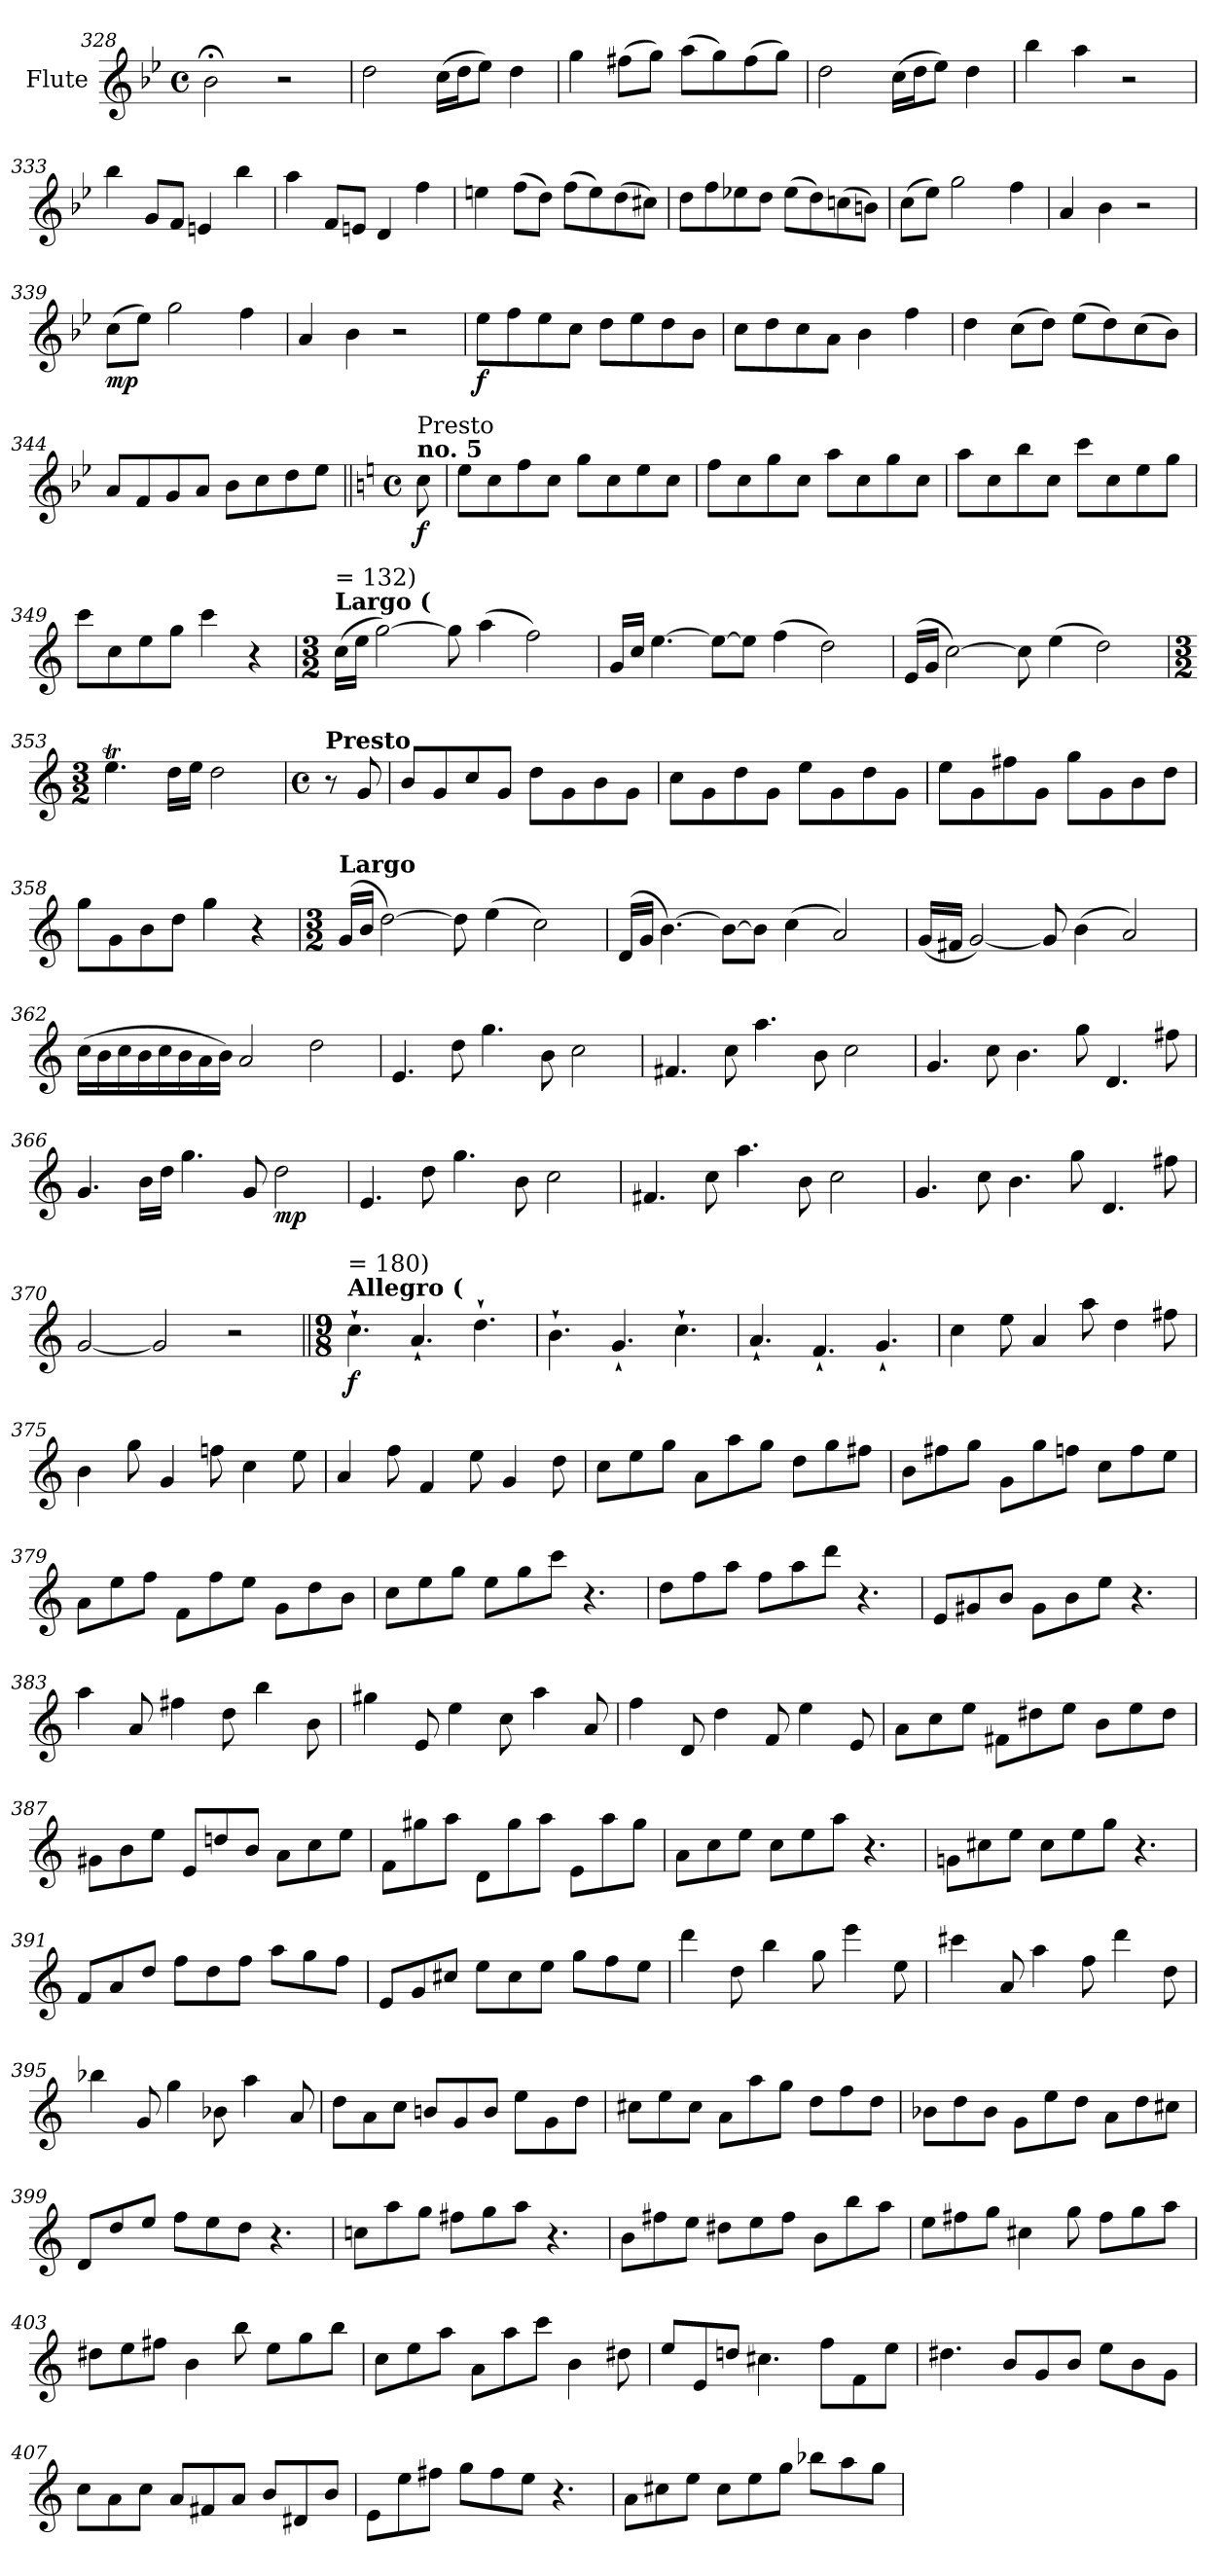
**kern	**dynam
*part1	*part1
*staff1	*staff1
*I"Flute	*
*I'Fl.	*
*clefG2	*
*k[b-e-]	*
*M4/4	*
*met(c)	*
=328	=328
2b-;<\	.
2r	.
=329	=329
2dd\	.
(16cc\LL	.
16dd\J	.
8ee-\J)	.
4dd\	.
=330	=330
4gg\	.
(8ff#X\L	.
8gg\J)	.
(8aa\L	.
8gg\)	.
(8ff#\	.
8gg\J)	.
!!LO:LB:g=z
=331	=331
2dd\	.
(16cc\LL	.
16dd\J	.
8ee-\J)	.
4dd\	.
=332	=332
4bb-\	.
4aa\	.
2r	.
=333	=333
4bb-\	.
8g/L	.
8f/J	.
4en/	.
4bb-\	.
=334	=334
4aa\	.
8f/L	.
8en/J	.
4d/	.
4ff\	.
=335	=335
4een\	.
(8ff\L	.
8dd\J)	.
(8ff\L	.
8ee\)	.
(8dd\	.
8cc#X\J)	.
=336	=336
8dd\L	.
8ff\	.
8ee-X\	.
8dd\J	.
(8ee-\L	.
8dd\)	.
(8ccn\	.
8bn\J)	.
!!LO:LB:g=z
=337	=337
(8cc\L	.
8ee-\J)	.
2gg\	.
4ff\	.
=338	=338
4a/	.
4b-\	.
2r	.
=339	=339
!	!LO:DY:b
(8cc\L	mp
8ee-\J)	.
2gg\	.
4ff\	.
=340	=340
4a/	.
4b-\	.
2r	.
=341	=341
!	!LO:DY:b
8ee-\L	f
8ff\	.
8ee-\	.
8cc\J	.
8dd\L	.
8ee-\	.
8dd\	.
8b-\J	.
=342	=342
8cc\L	.
8dd\	.
8cc\	.
8a\J	.
4b-\	.
4ff\	.
=343	=343
4dd\	.
(8cc\L	.
8dd\J)	.
(8ee-\L	.
8dd\)	.
(8cc\	.
8b-\J)	.
!!LO:PB:g=z
=344	=344
8a/L	.
8f/	.
8g/	.
8a/J	.
8b-\L	.
8cc\	.
8dd\	.
8ee-\J	.
=345||	=345||
*k[]	*
*M4/4	*
*met(c)	*
*MM180	*
!LO:TX:a:B:t=no. 5	!
!LO:TX:a:t=Presto	!
!	!LO:DY:b
8cc\	f
=346	=346
8ee\L	.
8cc\	.
8ff\	.
8cc\J	.
8gg\L	.
8cc\	.
8ee\	.
8cc\J	.
=347	=347
8ff\L	.
8cc\	.
8gg\	.
8cc\J	.
8aa\L	.
8cc\	.
8gg\	.
8cc\J	.
=348	=348
8aa\L	.
8cc\	.
8bb\	.
8cc\J	.
8ccc\L	.
8cc\	.
8ee\	.
8gg\J	.
!!LO:LB:g=z
=349	=349
8ccc\L	.
8cc\	.
8ee\	.
8gg\J	.
4ccc\	.
4r	.
=350	=350
*M3/2	*
!LO:TX:a:B:t=Largo (	!
!LO:TX:a:t== 132)	!
(16cc\LL	.
16ee\JJ	.
[2gg\)	.
8gg\]	.
(4aa\	.
2ff\)	.
=351	=351
16g/LL	.
16cc/JJ	.
[4.ee\	.
8ee\L_	.
8ee\J]	.
(4ff\	.
2dd\)	.
=352	=352
(16e/LL	.
16g/JJ	.
[2cc\)	.
8cc\]	.
(4ee\	.
2dd\)	.
=353	=353
*M3/2	*
4.eet\	.
16dd\LL	.
16eeTTT\JJ	.
2dd\	.
=354	=354
*M4/4	*
*met(c)	*
!LO:TX:a:B:t=Presto	!
8r	.
8g/	.
!!LO:LB:g=z
=355	=355
8b/L	.
8g/	.
8cc/	.
8g/J	.
8dd\L	.
8g\	.
8b\	.
8g\J	.
=356	=356
8cc\L	.
8g\	.
8dd\	.
8g\J	.
8ee\L	.
8g\	.
8dd\	.
8g\J	.
=357	=357
8ee\L	.
8g\	.
8ff#X\	.
8g\J	.
8gg\L	.
8g\	.
8b\	.
8dd\J	.
=358	=358
8gg\L	.
8g\	.
8b\	.
8dd\J	.
4gg\	.
4r	.
=359	=359
*M3/2	*
!LO:TX:a:B:t=Largo	!
!	!LO:DY:b
(16g/LL	other-dynamics
16b/JJ	.
[2dd\)	.
8dd\]	.
(4ee\	.
2cc\)	.
!!LO:LB:g=z
=360	=360
(16d/LL	.
16g/JJ	.
[4.b\)	.
8b\L_	.
8b\J]	.
(4cc\	.
2a/)	.
=361	=361
(16g/LL	.
16f#X/JJ	.
[2g/)	.
8g/]	.
(4b\	.
2a/)	.
=362	=362
(16cc\LL	.
16b\	.
16cc\	.
16b\	.
16cc\	.
16b\	.
16a\	.
16b\JJ)	.
2a/	.
2dd\	.
=363	=363
4.e/	.
8dd\	.
4.gg\	.
8b\	.
2cc\	.
=364	=364
4.f#X/	.
8cc\	.
4.aa\	.
8b\	.
2cc\	.
!!LO:LB:g=z
=365	=365
4.g/	.
8cc\	.
4.b\	.
8gg\	.
4.d/	.
8ff#X\	.
=366	=366
4.g/	.
16b\LL	.
16dd\JJ	.
4.gg\	.
8g/	.
!	!LO:DY:b
2dd\	mp
=367	=367
4.e/	.
8dd\	.
4.gg\	.
8b\	.
2cc\	.
=368	=368
4.f#X/	.
8cc\	.
4.aa\	.
8b\	.
2cc\	.
=369	=369
4.g/	.
8cc\	.
4.b\	.
8gg\	.
4.d/	.
8ff#X\	.
=370	=370
[2g/	.
2g/]	.
2r	.
!!LO:LB:g=z
=371||	=371||
*M9/8	*
!LO:TX:a:B:t=Allegro (	!
!LO:TX:a:t== 180)	!
!	!LO:DY:b
4.cc`\	f
4.a`/	.
4.dd`\	.
=372	=372
4.b`\	.
4.g`/	.
4.cc`\	.
=373	=373
4.a`/	.
4.f`/	.
4.g`/	.
=374	=374
4cc\	.
8ee\	.
4a/	.
8aa\	.
4dd\	.
8ff#X\	.
=375	=375
4b\	.
8gg\	.
4g/	.
8ffn\	.
4cc\	.
8ee\	.
=376	=376
4a/	.
8ff\	.
4f/	.
8ee\	.
4g/	.
8dd\	.
!!LO:LB:g=z
=377	=377
8cc\L	.
8ee\	.
8gg\J	.
8a\L	.
8aa\	.
8gg\J	.
8dd\L	.
8gg\	.
8ff#X\J	.
=378	=378
8b\L	.
8ff#X\	.
8gg\J	.
8g\L	.
8gg\	.
8ffn\J	.
8cc\L	.
8ff\	.
8ee\J	.
=379	=379
8a\L	.
8ee\	.
8ff\J	.
8f\L	.
8ff\	.
8ee\J	.
8g\L	.
8dd\	.
8b\J	.
=380	=380
8cc\L	.
8ee\	.
8gg\J	.
8ee\L	.
8gg\	.
8ccc\J	.
4.r	.
=381	=381
8dd\L	.
8ff\	.
8aa\J	.
8ff\L	.
8aa\	.
8ddd\J	.
4.r	.
!!LO:LB:g=z
=382	=382
8e/L	.
8g#X/	.
8b/J	.
8g#\L	.
8b\	.
8ee\J	.
4.r	.
=383	=383
4aa\	.
8a/	.
4ff#X\	.
8dd\	.
4bb\	.
8b\	.
=384	=384
4gg#X\	.
8e/	.
4ee\	.
8cc\	.
4aa\	.
8a/	.
=385	=385
4ff\	.
8d/	.
4dd\	.
8f/	.
4ee\	.
8e/	.
=386	=386
8a\L	.
8cc\	.
8ee\J	.
8f#X\L	.
8dd#X\	.
8ee\J	.
8b\L	.
8ee\	.
8dd#\J	.
!!LO:LB:g=z
=387	=387
8g#X\L	.
8b\	.
8ee\J	.
8e/L	.
8ddn/	.
8b/J	.
8a\L	.
8cc\	.
8ee\J	.
=388	=388
8f\L	.
8gg#X\	.
8aa\J	.
8d\L	.
8gg#\	.
8aa\J	.
8e\L	.
8aa\	.
8gg#\J	.
=389	=389
8a\L	.
8cc\	.
8ee\J	.
8cc\L	.
8ee\	.
8aa\J	.
4.r	.
=390	=390
8gn\L	.
8cc#X\	.
8ee\J	.
8cc#\L	.
8ee\	.
8gg\J	.
4.r	.
=391	=391
8f/L	.
8a/	.
8dd/J	.
8ff\L	.
8dd\	.
8ff\J	.
8aa\L	.
8gg\	.
8ff\J	.
!!LO:LB:g=z
=392	=392
8e/L	.
8g/	.
8cc#X/J	.
8ee\L	.
8cc#\	.
8ee\J	.
8gg\L	.
8ff\	.
8ee\J	.
=393	=393
4ddd\	.
8dd\	.
4bb\	.
8gg\	.
4eee\	.
8ee\	.
=394	=394
4ccc#X\	.
8a/	.
4aa\	.
8ff\	.
4ddd\	.
8dd\	.
=395	=395
4bb-X\	.
8g/	.
4gg\	.
8b-X\	.
4aa\	.
8a/	.
=396	=396
8dd\L	.
8a\	.
8cc\J	.
8bn/L	.
8g/	.
8b/J	.
8ee\L	.
8g\	.
8dd\J	.
!!LO:LB:g=z
=397	=397
8cc#X\L	.
8ee\	.
8cc#\J	.
8a\L	.
8aa\	.
8gg\J	.
8dd\L	.
8ff\	.
8dd\J	.
=398	=398
8b-X\L	.
8dd\	.
8b-\J	.
8g\L	.
8ee\	.
8dd\J	.
8a\L	.
8dd\	.
8cc#X\J	.
=399	=399
8d/L	.
8dd/	.
8ee/J	.
8ff\L	.
8ee\	.
8dd\J	.
4.r	.
=400	=400
8ccn\L	.
8aa\	.
8gg\J	.
8ff#X\L	.
8gg\	.
8aa\J	.
4.r	.
!!LO:PB:g=z
=401	=401
8b\L	.
8ff#X\	.
8ee\J	.
8dd#X\L	.
8ee\	.
8ff#\J	.
8b\L	.
8bb\	.
8aa\J	.
=402	=402
8ee\L	.
8ff#X\	.
8gg\J	.
4cc#X\	.
8gg\	.
8ff#\L	.
8gg\	.
8aa\J	.
=403	=403
8dd#X\L	.
8ee\	.
8ff#X\J	.
4b\	.
8bb\	.
8ee\L	.
8gg\	.
8bb\J	.
=404	=404
8cc\L	.
8ee\	.
8aa\J	.
8a\L	.
8aa\	.
8ccc\J	.
4b\	.
8dd#X\	.
!!LO:LB:g=z
=405	=405
8ee/L	.
8e/	.
8ddn/J	.
4.cc#X\	.
8ff\L	.
8f\	.
8ee\J	.
=406	=406
4.dd#X\	.
8b/L	.
8g/	.
8b/J	.
8ee\L	.
8b\	.
8g\J	.
=407	=407
8cc\L	.
8a\	.
8cc\J	.
8a/L	.
8f#X/	.
8a/J	.
8b/L	.
8d#X/	.
8b/J	.
=408	=408
8e\L	.
8ee\	.
8ff#X\J	.
8gg\L	.
8ff#\	.
8ee\J	.
4.r	.
!!LO:LB:g=z
=409	=409
8a\L	.
8cc#X\	.
8ee\J	.
8cc#\L	.
8ee\	.
8gg\J	.
8bb-X\L	.
8aa\	.
8gg\J	.
=	=
*-	*-
